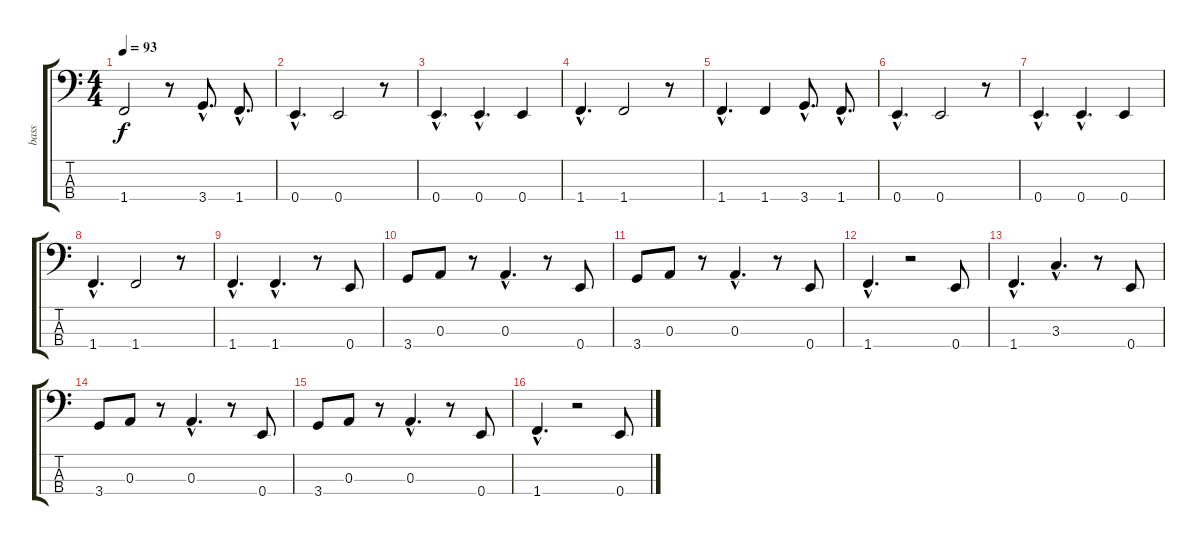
\track ("bass" "bass") {instrument electricbassfinger}
\staff {score tabs}
\tuning (G2 D2 A1 E1) {hide}
\ts (4 4)
\tempo 93
\clef f4
\ks c
1.4.2{dy f} r.8 3.4{hac}.8{d} 1.4{hac}.8{d} |
0.4{hac}.4{d} 0.4.2 r.8 |
0.4{hac}.4{d} 0.4{hac}.4{d} 0.4.4 |
1.4{hac}.4{d} 1.4.2 r.8 |
1.4{hac}.4{d} 1.4.4 3.4{hac}.8{d} 1.4{hac}.8{d} |
0.4{hac}.4{d} 0.4.2 r.8 |
0.4{hac}.4{d} 0.4{hac}.4{d} 0.4.4 |
1.4{hac}.4{d} 1.4.2 r.8 |
1.4{hac}.4{d} 1.4{hac}.4{d} r.8 0.4.8 |
3.4.8 0.3.8 r.8 0.3{hac}.4{d} r.8 0.4.8 |
3.4.8 0.3.8 r.8 0.3{hac}.4{d} r.8 0.4.8 |
1.4{hac}.4{d} r.2 0.4.8 |
1.4{hac}.4{d} 3.3{hac}.4{d} r.8 0.4.8 |
3.4.8 0.3.8 r.8 0.3{hac}.4{d} r.8 0.4.8 |
3.4.8 0.3.8 r.8 0.3{hac}.4{d} r.8 0.4.8 |
1.4{hac}.4{d} r.2 0.4.8
